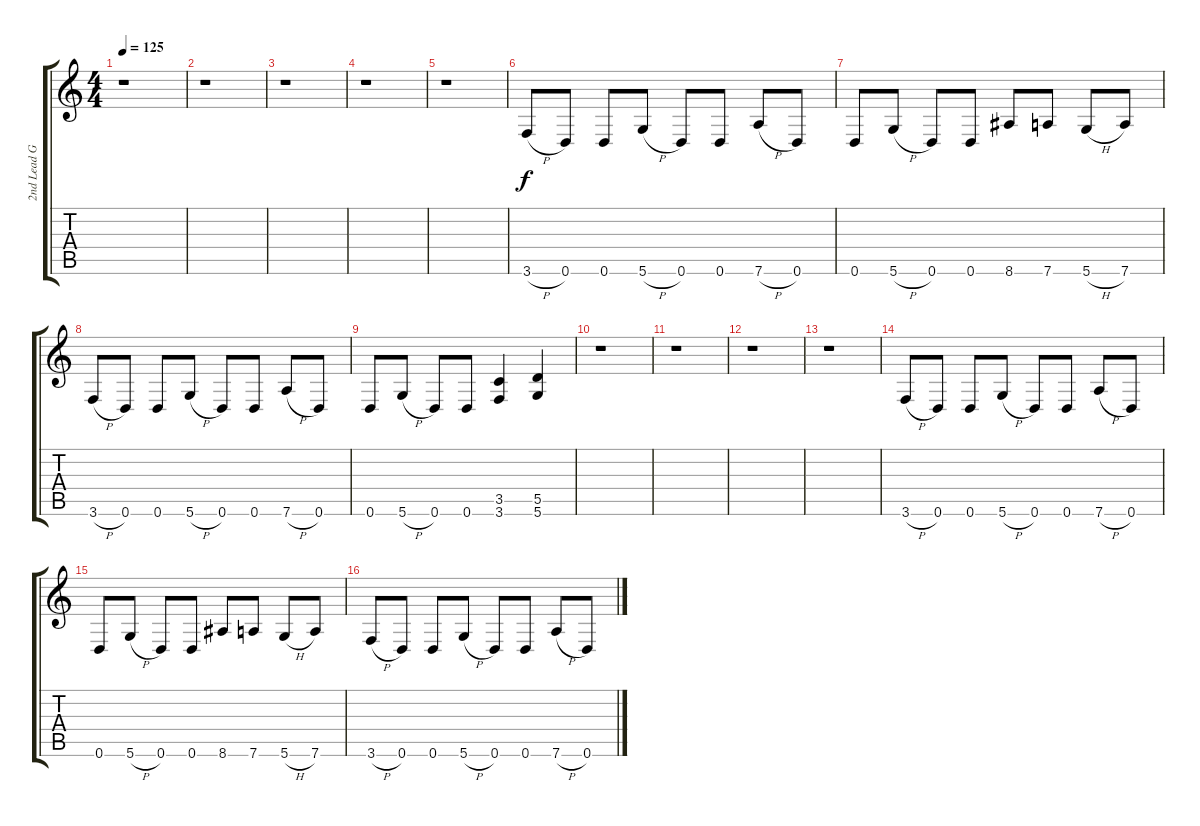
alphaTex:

\track ("2nd Lead Guitar + Additional Guitar" "2nd Lead G") {instrument distortionguitar}
\staff {score tabs}
\tuning (E4 B3 G3 D3 A2 D2) {hide}
\ts (4 4)
\tempo 125
\clef g2
\ks c
r.1{dy f} |
r.1 |
r.1 |
r.1 |
r.1 |
3.6{h}.8 0.6.8 0.6.8 5.6{h}.8 0.6.8 0.6.8 7.6{h}.8 0.6.8 |
0.6.8 5.6{h}.8 0.6.8 0.6.8 8.6.8 7.6.8 5.6{h}.8 7.6.8 |
3.6{h}.8 0.6.8 0.6.8 5.6{h}.8 0.6.8 0.6.8 7.6{h}.8 0.6.8 |
0.6.8 5.6{h}.8 0.6.8 0.6.8 (3.5 3.6).4 (5.5 5.6).4 |
r.1 |
r.1 |
r.1 |
r.1 |
3.6{h}.8 0.6.8 0.6.8 5.6{h}.8 0.6.8 0.6.8 7.6{h}.8 0.6.8 |
0.6.8 5.6{h}.8 0.6.8 0.6.8 8.6.8 7.6.8 5.6{h}.8 7.6.8 |
3.6{h}.8 0.6.8 0.6.8 5.6{h}.8 0.6.8 0.6.8 7.6{h}.8 0.6.8
